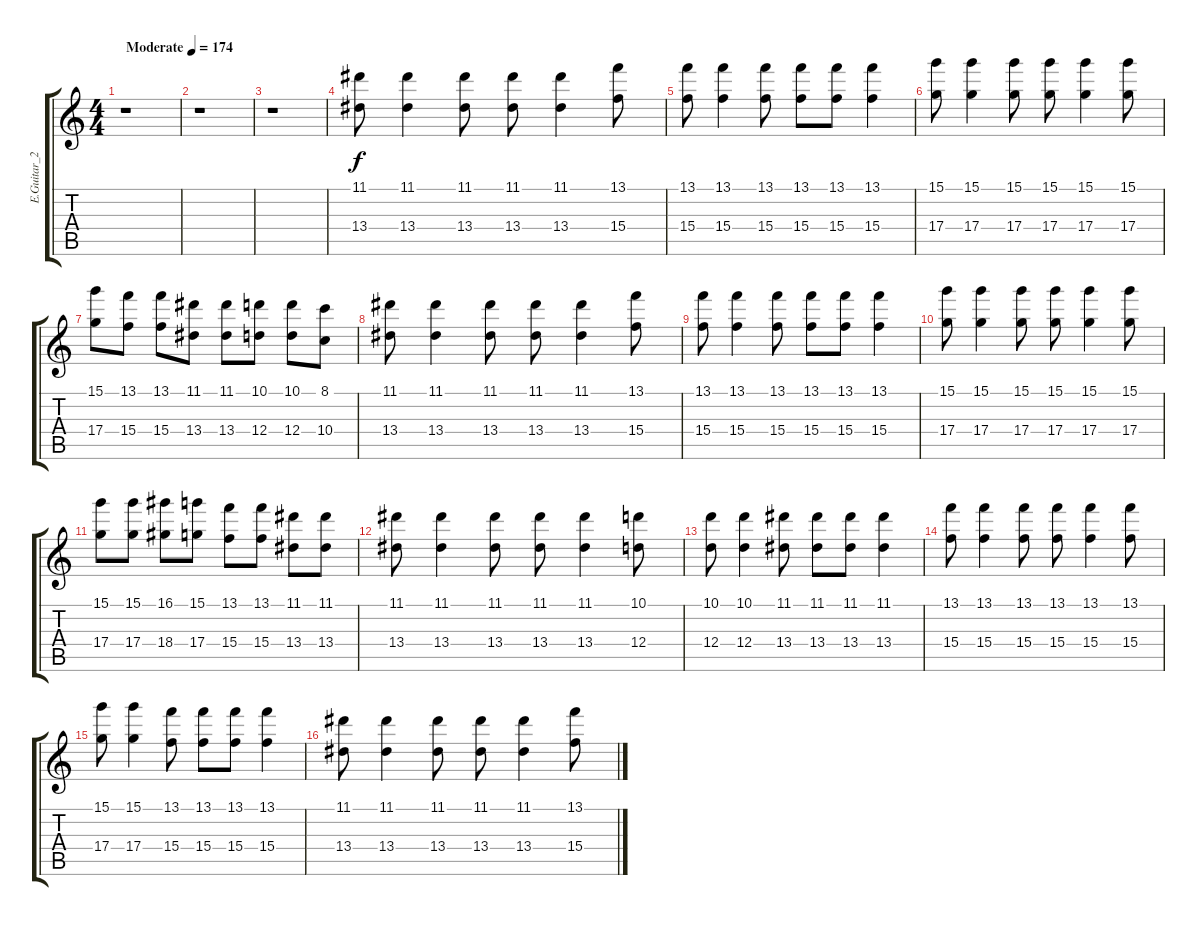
\track ("E.Guitar_2nd" "E.Guitar_2") {instrument distortionguitar}
\staff {score tabs}
\tuning (E4 B3 G3 D3 A2 E2) {hide}
\ts (4 4)
\tempo (174 "Moderate")
\clef g2
\ks c
r.1{dy f instrument distortionguitar} |
r.1 |
r.1 |
(11.1 13.4).8 (11.1 13.4).4 (11.1 13.4).8 (11.1 13.4).8 (11.1 13.4).4 (13.1 15.4).8 |
(13.1 15.4).8 (13.1 15.4).4 (13.1 15.4).8 (13.1 15.4).8 (13.1 15.4).8 (13.1 15.4).4 |
(15.1 17.4).8 (15.1 17.4).4 (15.1 17.4).8 (15.1 17.4).8 (15.1 17.4).4 (15.1 17.4).8 |
(15.1 17.4).8 (13.1 15.4).8 (13.1 15.4).8 (11.1 13.4).8 (11.1 13.4).8 (10.1 12.4).8 (10.1 12.4).8 (8.1 10.4).8 |
(11.1 13.4).8 (11.1 13.4).4 (11.1 13.4).8 (11.1 13.4).8 (11.1 13.4).4 (13.1 15.4).8 |
(13.1 15.4).8 (13.1 15.4).4 (13.1 15.4).8 (13.1 15.4).8 (13.1 15.4).8 (13.1 15.4).4 |
(15.1 17.4).8 (15.1 17.4).4 (15.1 17.4).8 (15.1 17.4).8 (15.1 17.4).4 (15.1 17.4).8 |
(15.1 17.4).8 (15.1 17.4).8 (16.1 18.4).8 (15.1 17.4).8 (13.1 15.4).8 (13.1 15.4).8 (11.1 13.4).8 (11.1 13.4).8 |
(11.1 13.4).8 (11.1 13.4).4 (11.1 13.4).8 (11.1 13.4).8 (11.1 13.4).4 (10.1 12.4).8 |
(10.1 12.4).8 (10.1 12.4).4 (11.1 13.4).8 (11.1 13.4).8 (11.1 13.4).8 (11.1 13.4).4 |
(13.1 15.4).8 (13.1 15.4).4 (13.1 15.4).8 (13.1 15.4).8 (13.1 15.4).4 (13.1 15.4).8 |
(15.1 17.4).8 (15.1 17.4).4 (13.1 15.4).8 (13.1 15.4).8 (13.1 15.4).8 (13.1 15.4).4 |
(11.1 13.4).8 (11.1 13.4).4 (11.1 13.4).8 (11.1 13.4).8 (11.1 13.4).4 (13.1 15.4).8
